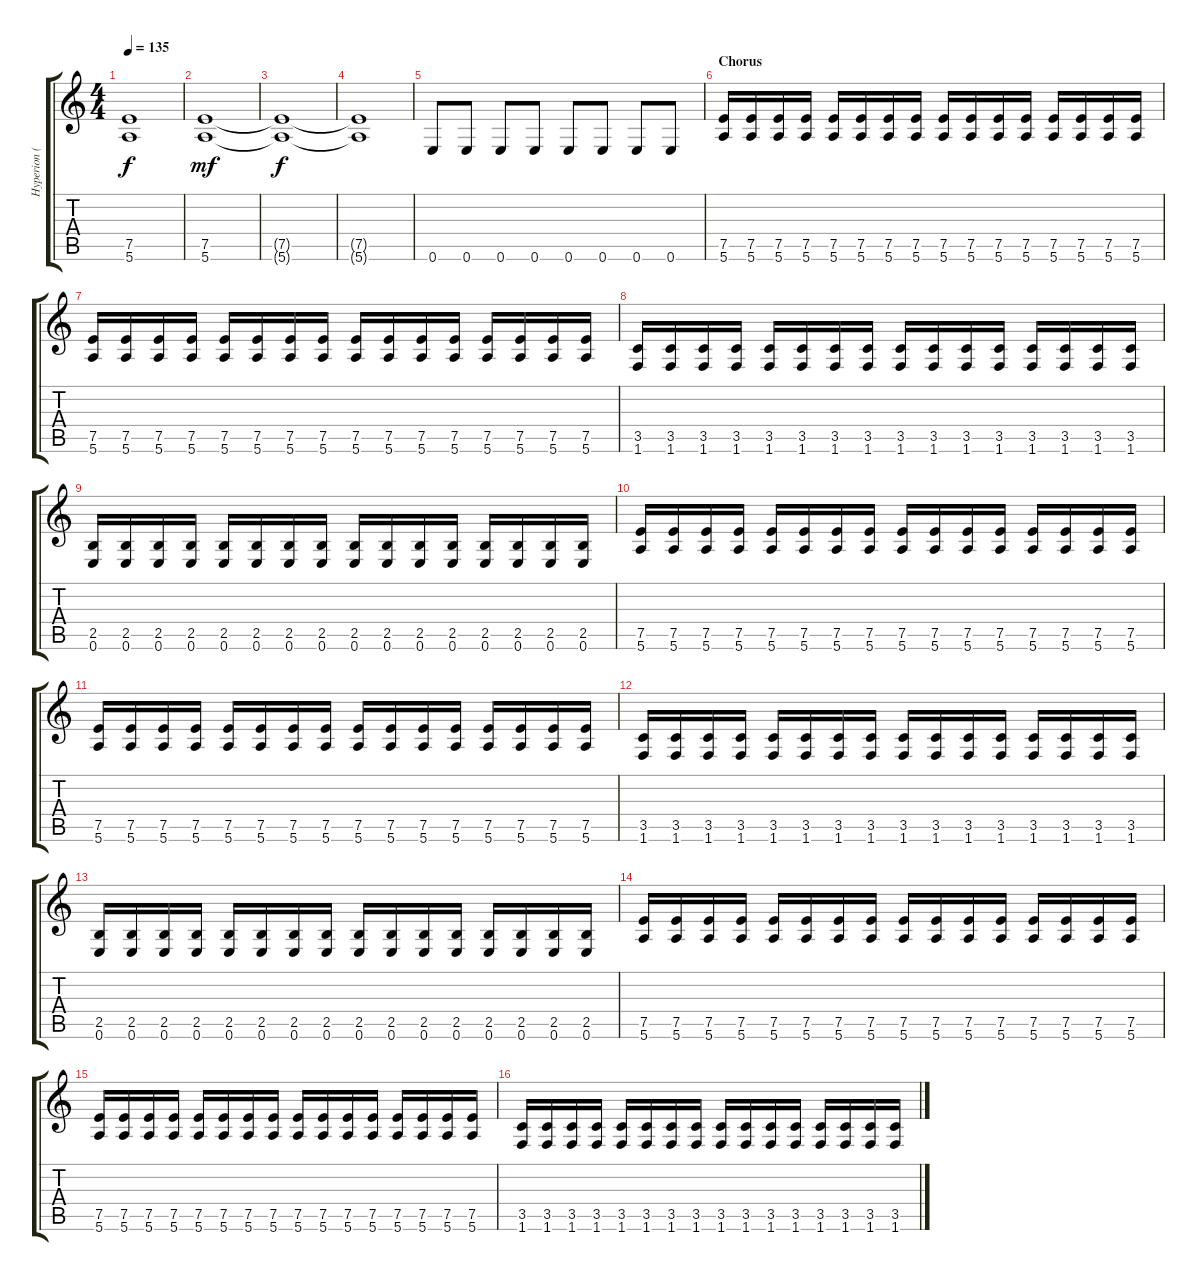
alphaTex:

\track ("Hyperion (Guitar)" "Hyperion (") {instrument distortionguitar}
\staff {score tabs}
\tuning (E4 B3 G3 D3 A2 E2) {hide}
\ts (4 4)
\tempo 135
\clef g2
\ks c
(7.5{t} 5.6{t}).1{dy f} |
(7.5 5.6).1{dy mf} |
(7.5{t} 5.6{t}).1{dy f} |
(7.5{t} 5.6{t}).1 |
0.6.8 0.6.8 0.6.8 0.6.8 0.6.8 0.6.8 0.6.8 0.6.8 |
\section ("" "Chorus")
(7.5 5.6).16 (7.5 5.6).16 (7.5 5.6).16 (7.5 5.6).16 (7.5 5.6).16 (7.5 5.6).16 (7.5 5.6).16 (7.5 5.6).16 (7.5 5.6).16 (7.5 5.6).16 (7.5 5.6).16 (7.5 5.6).16 (7.5 5.6).16 (7.5 5.6).16 (7.5 5.6).16 (7.5 5.6).16 |
(7.5 5.6).16 (7.5 5.6).16 (7.5 5.6).16 (7.5 5.6).16 (7.5 5.6).16 (7.5 5.6).16 (7.5 5.6).16 (7.5 5.6).16 (7.5 5.6).16 (7.5 5.6).16 (7.5 5.6).16 (7.5 5.6).16 (7.5 5.6).16 (7.5 5.6).16 (7.5 5.6).16 (7.5 5.6).16 |
(3.5 1.6).16 (3.5 1.6).16 (3.5 1.6).16 (3.5 1.6).16 (3.5 1.6).16 (3.5 1.6).16 (3.5 1.6).16 (3.5 1.6).16 (3.5 1.6).16 (3.5 1.6).16 (3.5 1.6).16 (3.5 1.6).16 (3.5 1.6).16 (3.5 1.6).16 (3.5 1.6).16 (3.5 1.6).16 |
(2.5 0.6).16 (2.5 0.6).16 (2.5 0.6).16 (2.5 0.6).16 (2.5 0.6).16 (2.5 0.6).16 (2.5 0.6).16 (2.5 0.6).16 (2.5 0.6).16 (2.5 0.6).16 (2.5 0.6).16 (2.5 0.6).16 (2.5 0.6).16 (2.5 0.6).16 (2.5 0.6).16 (2.5 0.6).16 |
(7.5 5.6).16 (7.5 5.6).16 (7.5 5.6).16 (7.5 5.6).16 (7.5 5.6).16 (7.5 5.6).16 (7.5 5.6).16 (7.5 5.6).16 (7.5 5.6).16 (7.5 5.6).16 (7.5 5.6).16 (7.5 5.6).16 (7.5 5.6).16 (7.5 5.6).16 (7.5 5.6).16 (7.5 5.6).16 |
(7.5 5.6).16 (7.5 5.6).16 (7.5 5.6).16 (7.5 5.6).16 (7.5 5.6).16 (7.5 5.6).16 (7.5 5.6).16 (7.5 5.6).16 (7.5 5.6).16 (7.5 5.6).16 (7.5 5.6).16 (7.5 5.6).16 (7.5 5.6).16 (7.5 5.6).16 (7.5 5.6).16 (7.5 5.6).16 |
(3.5 1.6).16 (3.5 1.6).16 (3.5 1.6).16 (3.5 1.6).16 (3.5 1.6).16 (3.5 1.6).16 (3.5 1.6).16 (3.5 1.6).16 (3.5 1.6).16 (3.5 1.6).16 (3.5 1.6).16 (3.5 1.6).16 (3.5 1.6).16 (3.5 1.6).16 (3.5 1.6).16 (3.5 1.6).16 |
(2.5 0.6).16 (2.5 0.6).16 (2.5 0.6).16 (2.5 0.6).16 (2.5 0.6).16 (2.5 0.6).16 (2.5 0.6).16 (2.5 0.6).16 (2.5 0.6).16 (2.5 0.6).16 (2.5 0.6).16 (2.5 0.6).16 (2.5 0.6).16 (2.5 0.6).16 (2.5 0.6).16 (2.5 0.6).16 |
(7.5 5.6).16 (7.5 5.6).16 (7.5 5.6).16 (7.5 5.6).16 (7.5 5.6).16 (7.5 5.6).16 (7.5 5.6).16 (7.5 5.6).16 (7.5 5.6).16 (7.5 5.6).16 (7.5 5.6).16 (7.5 5.6).16 (7.5 5.6).16 (7.5 5.6).16 (7.5 5.6).16 (7.5 5.6).16 |
(7.5 5.6).16 (7.5 5.6).16 (7.5 5.6).16 (7.5 5.6).16 (7.5 5.6).16 (7.5 5.6).16 (7.5 5.6).16 (7.5 5.6).16 (7.5 5.6).16 (7.5 5.6).16 (7.5 5.6).16 (7.5 5.6).16 (7.5 5.6).16 (7.5 5.6).16 (7.5 5.6).16 (7.5 5.6).16 |
(3.5 1.6).16 (3.5 1.6).16 (3.5 1.6).16 (3.5 1.6).16 (3.5 1.6).16 (3.5 1.6).16 (3.5 1.6).16 (3.5 1.6).16 (3.5 1.6).16 (3.5 1.6).16 (3.5 1.6).16 (3.5 1.6).16 (3.5 1.6).16 (3.5 1.6).16 (3.5 1.6).16 (3.5 1.6).16
